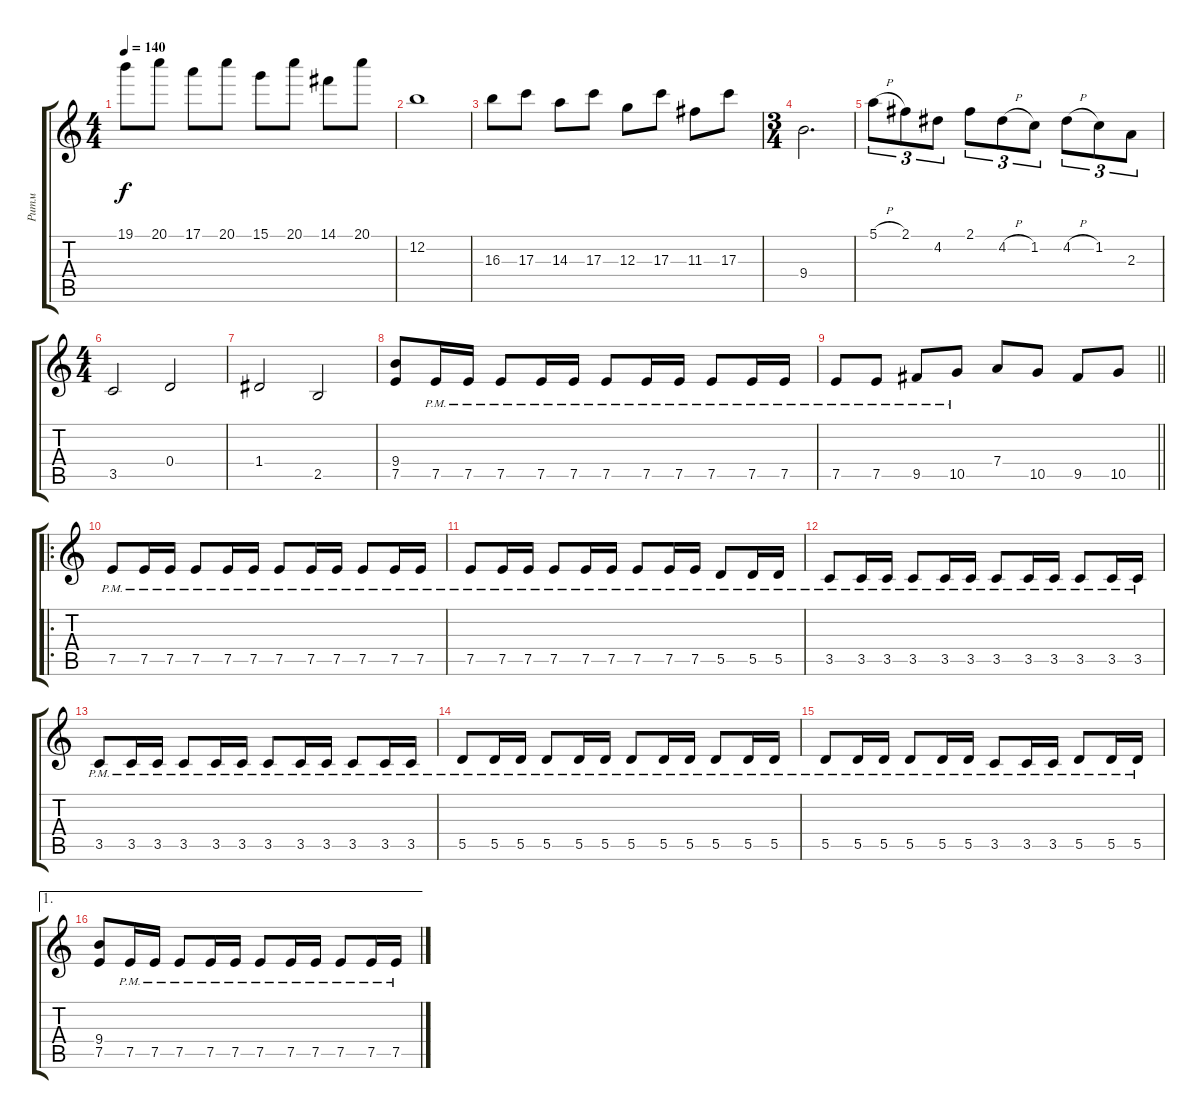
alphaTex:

\track ("Ритм" "Ритм") {instrument distortionguitar}
\staff {score tabs}
\tuning (E4 B3 G3 D3 A2 E2) {hide}
\ts (4 4)
\tempo 140
\clef g2
\ks c
19.1.8{dy f} 20.1.8 17.1.8 20.1.8 15.1.8 20.1.8 14.1.8 20.1.8 |
12.2.1 |
16.3.8 17.3.8 14.3.8 17.3.8 12.3.8 17.3.8 11.3.8 17.3.8 |
\ts (3 4)
9.4.2{d} |
5.1{h}.8{tu (3 2)} 2.1.8{tu (3 2)} 4.2.8{tu (3 2)} 2.1.8{tu (3 2)} 4.2{h}.8{tu (3 2)} 1.2.8{tu (3 2)} 4.2{h}.8{tu (3 2)} 1.2.8{tu (3 2)} 2.3.8{tu (3 2)} |
\ts (4 4)
3.5.2 0.4.2 |
1.4.2 2.5.2 |
(9.4 7.5).8 7.5{pm}.16 7.5{pm}.16 7.5{pm}.8 7.5{pm}.16 7.5{pm}.16 7.5{pm}.8 7.5{pm}.16 7.5{pm}.16 7.5{pm}.8 7.5{pm}.16 7.5{pm}.16 |
\barLineRight lightlight
7.5{pm}.8 7.5{pm}.8 9.5{pm}.8 10.5{pm}.8 7.4.8 10.5.8 9.5.8 10.5.8 |
\ro
7.5{pm}.8 7.5{pm}.16 7.5{pm}.16 7.5{pm}.8 7.5{pm}.16 7.5{pm}.16 7.5{pm}.8 7.5{pm}.16 7.5{pm}.16 7.5{pm}.8 7.5{pm}.16 7.5{pm}.16 |
7.5{pm}.8 7.5{pm}.16 7.5{pm}.16 7.5{pm}.8 7.5{pm}.16 7.5{pm}.16 7.5{pm}.8 7.5{pm}.16 7.5{pm}.16 5.5{pm}.8 5.5{pm}.16 5.5{pm}.16 |
3.5{pm}.8 3.5{pm}.16 3.5{pm}.16 3.5{pm}.8 3.5{pm}.16 3.5{pm}.16 3.5{pm}.8 3.5{pm}.16 3.5{pm}.16 3.5{pm}.8 3.5{pm}.16 3.5{pm}.16 |
3.5{pm}.8 3.5{pm}.16 3.5{pm}.16 3.5{pm}.8 3.5{pm}.16 3.5{pm}.16 3.5{pm}.8 3.5{pm}.16 3.5{pm}.16 3.5{pm}.8 3.5{pm}.16 3.5{pm}.16 |
5.5{pm}.8 5.5{pm}.16 5.5{pm}.16 5.5{pm}.8 5.5{pm}.16 5.5{pm}.16 5.5{pm}.8 5.5{pm}.16 5.5{pm}.16 5.5{pm}.8 5.5{pm}.16 5.5{pm}.16 |
5.5{pm}.8 5.5{pm}.16 5.5{pm}.16 5.5{pm}.8 5.5{pm}.16 5.5{pm}.16 3.5{pm}.8 3.5{pm}.16 3.5{pm}.16 5.5{pm}.8 5.5{pm}.16 5.5{pm}.16 |
\ae 1
(9.4 7.5).8 7.5{pm}.16 7.5{pm}.16 7.5{pm}.8 7.5{pm}.16 7.5{pm}.16 7.5{pm}.8 7.5{pm}.16 7.5{pm}.16 7.5{pm}.8 7.5{pm}.16 7.5{pm}.16
